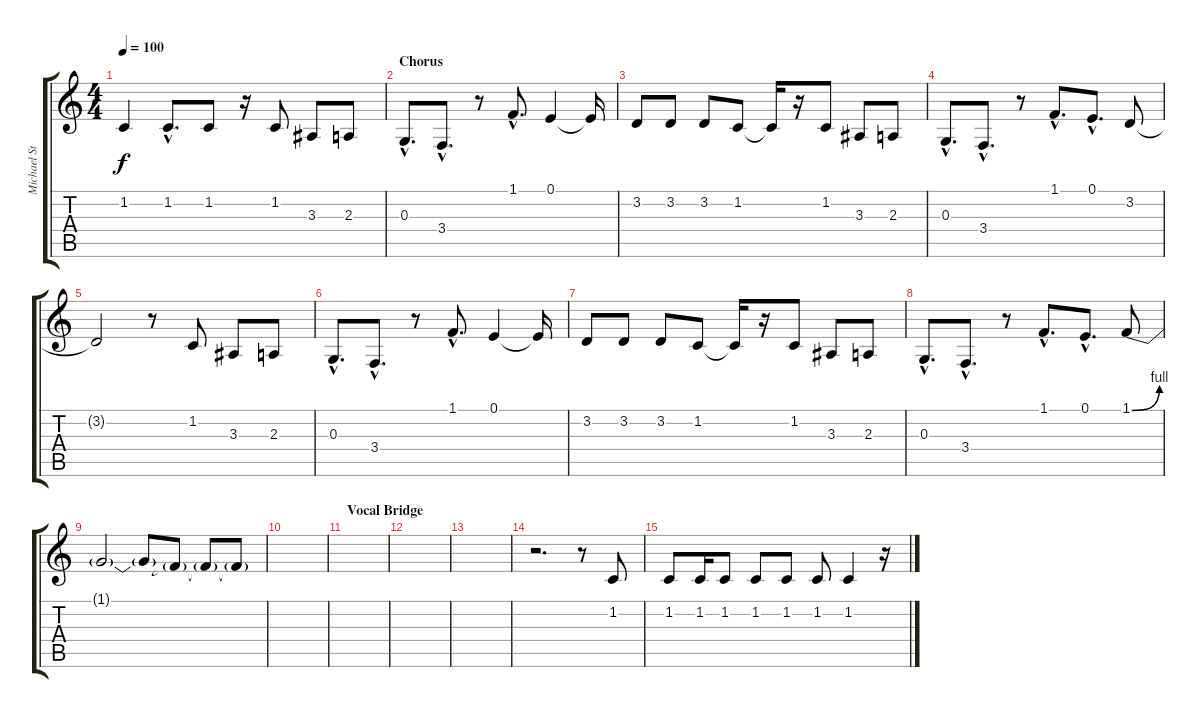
\track ("Michael Stipe (Vocals)" "Michael St") {instrument lead2sawtooth}
\staff {score tabs}
\tuning (E4 B3 G3 D3 A2 E2) {hide}
\ts (4 4)
\tempo 100
\clef g2
\ks c
1.2.4{dy f} 1.2{hac}.8{d} 1.2.8 r.16 1.2.8 3.3.8 2.3.8 |
\section ("" "Chorus")
0.3{hac}.8{d} 3.4{hac}.8{d} r.8 1.1{hac}.8{d} 0.1.4 0.1{t}.16 |
3.2.8 3.2.8 3.2.8 1.2.8 1.2{t}.16 r.16 1.2.8 3.3.8 2.3.8 |
0.3{hac}.8{d} 3.4{hac}.8{d} r.8 1.1{hac}.8{d} 0.1{hac}.8{d} 3.2.8 |
3.2{t}.2 r.8 1.2.8 3.3.8 2.3.8 |
0.3{hac}.8{d} 3.4{hac}.8{d} r.8 1.1{hac}.8{d} 0.1.4 0.1{t}.16 |
3.2.8 3.2.8 3.2.8 1.2.8 1.2{t}.16 r.16 1.2.8 3.3.8 2.3.8 |
0.3{hac}.8{d} 3.4{hac}.8{d} r.8 1.1{hac}.8{d} 0.1{hac}.8{d} 1.1{be (bend 0 0 60 4)}.8 |
1.1{t}.2 1.1{t}.8 1.1{t}.8 1.1{t}.8 1.1{t}.8 |
|
\section ("" "Vocal Bridge")
|
|
|
r.2{d} r.8 1.2.8 |
1.2.8 1.2.16 1.2.8 1.2.8 1.2.8 1.2.8 1.2.4 r.16
